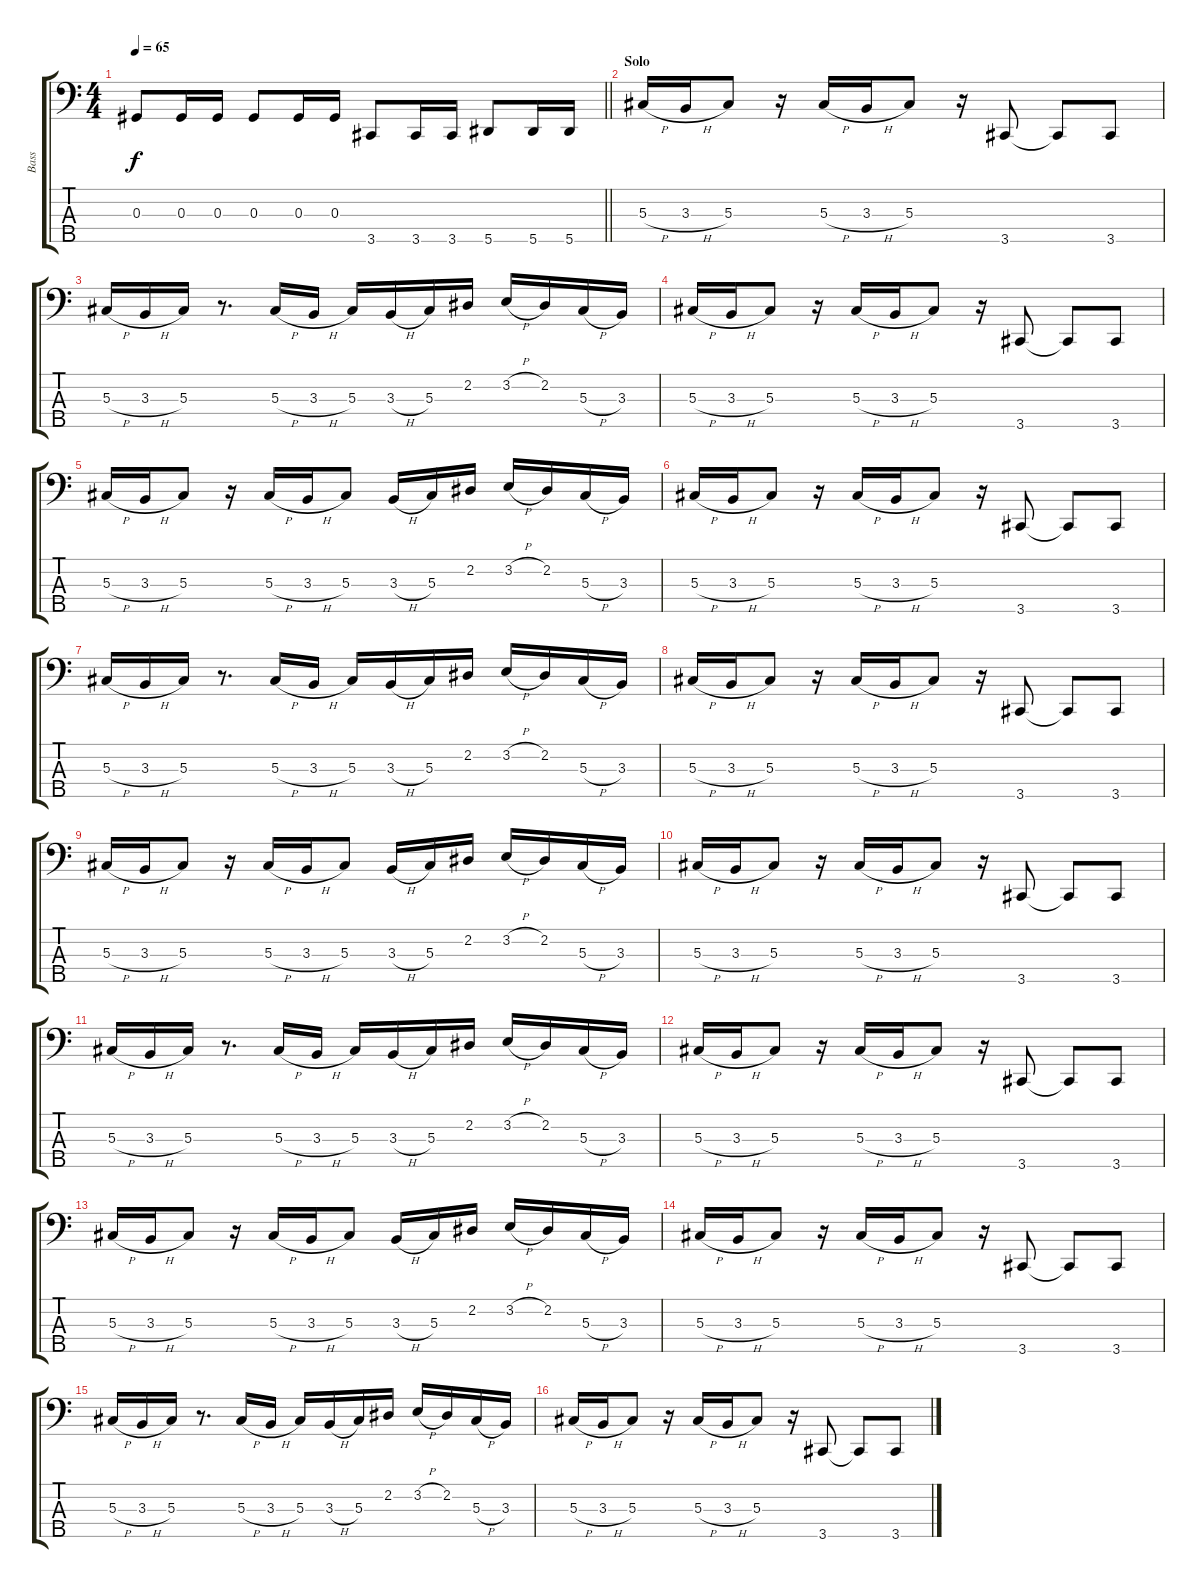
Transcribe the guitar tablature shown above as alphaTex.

\track ("Bass" "Bass") {instrument electricbassfinger}
\staff {score tabs}
\tuning (Gb2 Db2 Ab1 Eb1 Bb0) {hide}
\ts (4 4)
\tempo 65
\clef f4
\barLineRight lightlight
\ks c
0.3.8{dy f} 0.3.16 0.3.16 0.3.8 0.3.16 0.3.16 3.5.8 3.5.16 3.5.16 5.5.8 5.5.16 5.5.16 |
\section ("" "Solo")
5.3{h}.16 3.3{h}.16 5.3.8 r.16 5.3{h}.16 3.3{h}.16 5.3.8 r.16 3.5.8 3.5{t}.8 3.5.8 |
5.3{h}.16 3.3{h}.16 5.3.16 r.8{d} 5.3{h}.16 3.3{h}.16 5.3.16 3.3{h}.16 5.3.16 2.2.16 3.2{h}.16 2.2.16 5.3{h}.16 3.3.16 |
5.3{h}.16 3.3{h}.16 5.3.8 r.16 5.3{h}.16 3.3{h}.16 5.3.8 r.16 3.5.8 3.5{t}.8 3.5.8 |
5.3{h}.16 3.3{h}.16 5.3.8 r.16 5.3{h}.16 3.3{h}.16 5.3.8 3.3{h}.16 5.3.16 2.2.16 3.2{h}.16 2.2.16 5.3{h}.16 3.3.16 |
5.3{h}.16 3.3{h}.16 5.3.8 r.16 5.3{h}.16 3.3{h}.16 5.3.8 r.16 3.5.8 3.5{t}.8 3.5.8 |
5.3{h}.16 3.3{h}.16 5.3.16 r.8{d} 5.3{h}.16 3.3{h}.16 5.3.16 3.3{h}.16 5.3.16 2.2.16 3.2{h}.16 2.2.16 5.3{h}.16 3.3.16 |
5.3{h}.16 3.3{h}.16 5.3.8 r.16 5.3{h}.16 3.3{h}.16 5.3.8 r.16 3.5.8 3.5{t}.8 3.5.8 |
5.3{h}.16 3.3{h}.16 5.3.8 r.16 5.3{h}.16 3.3{h}.16 5.3.8 3.3{h}.16 5.3.16 2.2.16 3.2{h}.16 2.2.16 5.3{h}.16 3.3.16 |
5.3{h}.16 3.3{h}.16 5.3.8 r.16 5.3{h}.16 3.3{h}.16 5.3.8 r.16 3.5.8 3.5{t}.8 3.5.8 |
5.3{h}.16 3.3{h}.16 5.3.16 r.8{d} 5.3{h}.16 3.3{h}.16 5.3.16 3.3{h}.16 5.3.16 2.2.16 3.2{h}.16 2.2.16 5.3{h}.16 3.3.16 |
5.3{h}.16 3.3{h}.16 5.3.8 r.16 5.3{h}.16 3.3{h}.16 5.3.8 r.16 3.5.8 3.5{t}.8 3.5.8 |
5.3{h}.16 3.3{h}.16 5.3.8 r.16 5.3{h}.16 3.3{h}.16 5.3.8 3.3{h}.16 5.3.16 2.2.16 3.2{h}.16 2.2.16 5.3{h}.16 3.3.16 |
5.3{h}.16 3.3{h}.16 5.3.8 r.16 5.3{h}.16 3.3{h}.16 5.3.8 r.16 3.5.8 3.5{t}.8 3.5.8 |
5.3{h}.16 3.3{h}.16 5.3.16 r.8{d} 5.3{h}.16 3.3{h}.16 5.3.16 3.3{h}.16 5.3.16 2.2.16 3.2{h}.16 2.2.16 5.3{h}.16 3.3.16 |
5.3{h}.16 3.3{h}.16 5.3.8 r.16 5.3{h}.16 3.3{h}.16 5.3.8 r.16 3.5.8 3.5{t}.8 3.5.8
